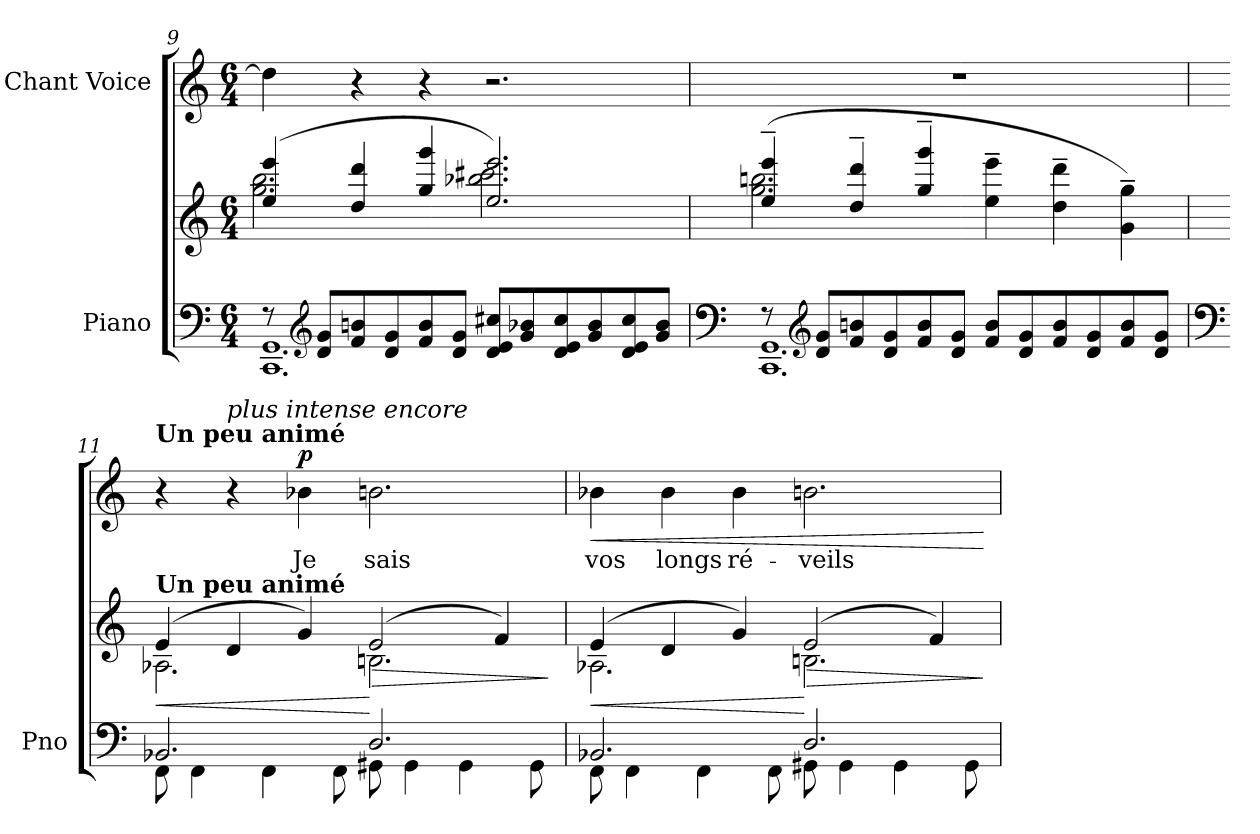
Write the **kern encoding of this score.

**kern	**kern	**dynam	**kern	**text	**dynam
*part2	*part2	*part2	*part1	*part1	*part1
*staff3	*staff2	*staff2/3	*staff1	*staff1	*staff1
*I"Piano	*	*	*I"Chant Voice	*	*
*I'Pno	*	*	*	*	*
*clefF4	*clefG2	*	*clefG2	*	*
*k[]	*k[]	*	*k[]	*	*
*M6/4	*M6/4	*	*M6/4	*	*
=9	=9	=9	=9	=9	=9
*^	*^	*	*	*	*
8r	1.CC 1.GG	(>4ee/ 4eee/	2.gg\ 2.bb\	.	4dd\]	.	.
*clefG2	*	*	*	*	*	*	*
8d/ 8g/L	.	.	.	.	.	.	.
8f/ 8bn/	.	4dd/ 4ddd/	.	.	4r	.	.
8d/ 8g/	.	.	.	.	.	.	.
8f/ 8b/	.	4gg/ 4ggg/	.	.	4r	.	.
8d/ 8g/J	.	.	.	.	.	.	.
8d/ 8e/ 8cc#X/L	.	2.ee/ 2.eee/)	2.bb-X\ 2.ccc#X\	.	2.r	.	.
8g/ 8b-X/	.	.	.	.	.	.	.
8d/ 8e/ 8cc#/	.	.	.	.	.	.	.
8g/ 8b-/	.	.	.	.	.	.	.
8d/ 8e/ 8cc#/	.	.	.	.	.	.	.
8g/ 8b-/J	.	.	.	.	.	.	.
=10	=10	=10	=10	=10	=10	=10	=10
*clefF4	*	*	*	*	*	*	*
8r	1.CC 1.GG	(>4ee/~ 4eee/~	2.gg\ 2.bbn\	.	1.r	.	.
*clefG2	*	*	*	*	*	*	*
8d/ 8g/L	.	.	.	.	.	.	.
8f/ 8bn/	.	4dd/~ 4ddd/~	.	.	.	.	.
8d/ 8g/	.	.	.	.	.	.	.
8f/ 8b/	.	4gg/~ 4ggg/~	.	.	.	.	.
8d/ 8g/J	.	.	.	.	.	.	.
8f/ 8b/L	.	4ee\~ 4eee\~	2.ryy	.	.	.	.
8d/ 8g/	.	.	.	.	.	.	.
8f/ 8b/	.	4dd\~ 4ddd\~	.	.	.	.	.
8d/ 8g/	.	.	.	.	.	.	.
8f/ 8b/	.	4g\~ 4gg\~)	.	.	.	.	.
8d/ 8g/J	.	.	.	.	.	.	.
!!LO:PB:g=z
=11	=11	=11	=11	=11	=11	=11	=11
*clefF4	*	*	*	*	*	*	*
*	*	*	*	*	*MM82	*	*
!	!	!	!	!	!LO:TX:a:B:t=Un peu animé	!	!
!	!	!LO:TX:a:B:t=Un peu animé	!	!	!	!	!
!	!	!	!	!LO:HP:b	!	!	!
!	!	!	!	!LO:DY:n=1:b	!	!	!
!	!	!	!	!LO:DY:n=2:b	!	!	!
2.BB-X/	8FF\	(>4e/	2.A-X\	< p other-dynamics	4r	.	.
.	4FF\	.	.	.	.	.	.
!	!	!	!	!	!LO:TX:a:i:t=plus intense encore	!	!
.	.	4d/	.	.	4r	.	.
.	4FF\	.	.	.	.	.	.
!	!	!	!	!	!	!LO:LY:b	!LO:DY:a
.	.	4g/)	.	.	4b-X\	Je	p
.	8FF\	.	.	.	.	.	.
!	!	!	!	!LO:HP:n=1:b	!	!LO:LY:b	!
2.D/	8GG#X\	(>2e/	2.Bn\	[ >	2.bn\	sais	.
.	4GG#\	.	.	.	.	.	.
.	4GG#\	.	.	.	.	.	.
.	.	4f/)	.	.	.	.	.
.	8GG#\	.	.	.	.	.	.
*v	*v	*	*	*	*	*	*
*	*v	*v	*	*	*	*
.	.	]	.	.	.
=12	=12	=12	=12	=12	=12
*^	*	*	*	*	*
!	!	!	!LO:HP:b	!	!LO:LY:b	!LO:HP:b
*	*	*^	*	*	*	*
2.BB-X/	8FF\	(>4e/	2.A-X\	<	4b-X\	vos	<
.	4FF\	.	.	.	.	.	.
!	!	!	!	!	!	!LO:LY:b	!
.	.	4d/	.	.	4b-\	longs	.
.	4FF\	.	.	.	.	.	.
!	!	!	!	!	!	!LO:LY:b	!
.	.	4g/)	.	.	4b-\	ré-	.
.	8FF\	.	.	.	.	.	.
!	!	!	!	!LO:HP:n=1:b	!	!LO:LY:b	!
2.D/	8GG#X\	(>2e/	2.Bn\	[ >	2.bn\	-veils	.
.	4GG#\	.	.	.	.	.	.
.	4GG#\	.	.	.	.	.	.
.	.	4f/)	.	.	.	.	.
.	8GG#\	.	.	.	.	.	.
*v	*v	*	*	*	*	*	*
*	*v	*v	*	*	*	*
.	.	]	.	.	[
=	=	=	=	=	=
*-	*-	*-	*-	*-	*-
